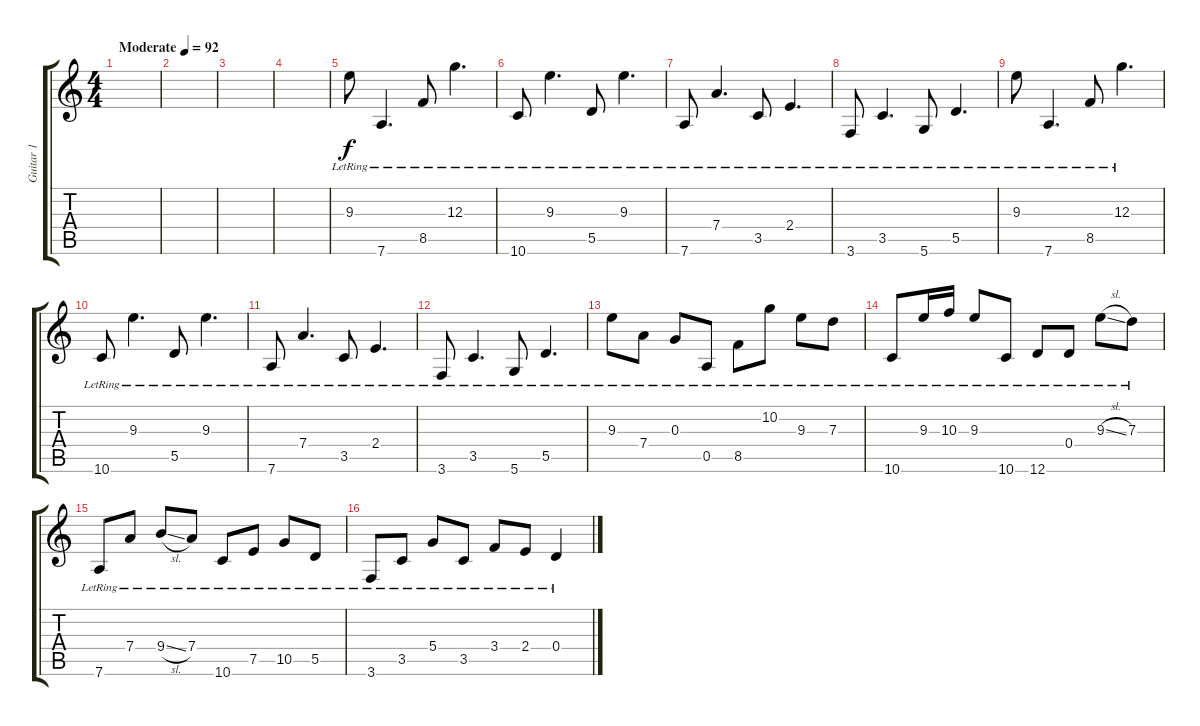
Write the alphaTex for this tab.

\track ("Guitar 1" "Guitar 1") {instrument electricguitarclean}
\staff {score tabs}
\tuning (D4 A3 G3 D3 A2 D2) {hide}
\ts (4 4)
\tempo (92 "Moderate")
\clef g2
\ks c
|
|
|
|
9.3{lr}.8 7.6{lr}.4{d} 8.5{lr}.8 12.3{lr}.4{d} |
10.6{lr}.8 9.3{lr}.4{d} 5.5{lr}.8 9.3{lr}.4{d} |
7.6{lr}.8 7.4{lr}.4{d} 3.5{lr}.8 2.4{lr}.4{d} |
3.6{lr}.8 3.5{lr}.4{d} 5.6{lr}.8 5.5{lr}.4{d} |
9.3{lr}.8 7.6{lr}.4{d} 8.5{lr}.8 12.3{lr}.4{d} |
10.6{lr}.8 9.3{lr}.4{d} 5.5{lr}.8 9.3{lr}.4{d} |
7.6{lr}.8 7.4{lr}.4{d} 3.5{lr}.8 2.4{lr}.4{d} |
3.6{lr}.8 3.5{lr}.4{d} 5.6{lr}.8 5.5{lr}.4{d} |
9.3{lr}.8 7.4{lr}.8 0.3{lr}.8 0.5{lr}.8 8.5{lr}.8 10.2{lr}.8 9.3{lr}.8 7.3{lr}.8 |
10.6{lr}.8 9.3{lr}.16 10.3{lr}.16 9.3{lr}.8 10.6{lr}.8 12.6{lr}.8 0.4{lr}.8 9.3{sl lr}.8 7.3{lr}.8 |
7.6{lr}.8 7.4{lr}.8 9.4{sl lr}.8 7.4{lr}.8 10.6{lr}.8 7.5{lr}.8 10.5{lr}.8 5.5{lr}.8 |
3.6{lr}.8 3.5{lr}.8 5.4{lr}.8 3.5{lr}.8 3.4{lr}.8 2.4{lr}.8 0.4{lr}.4
